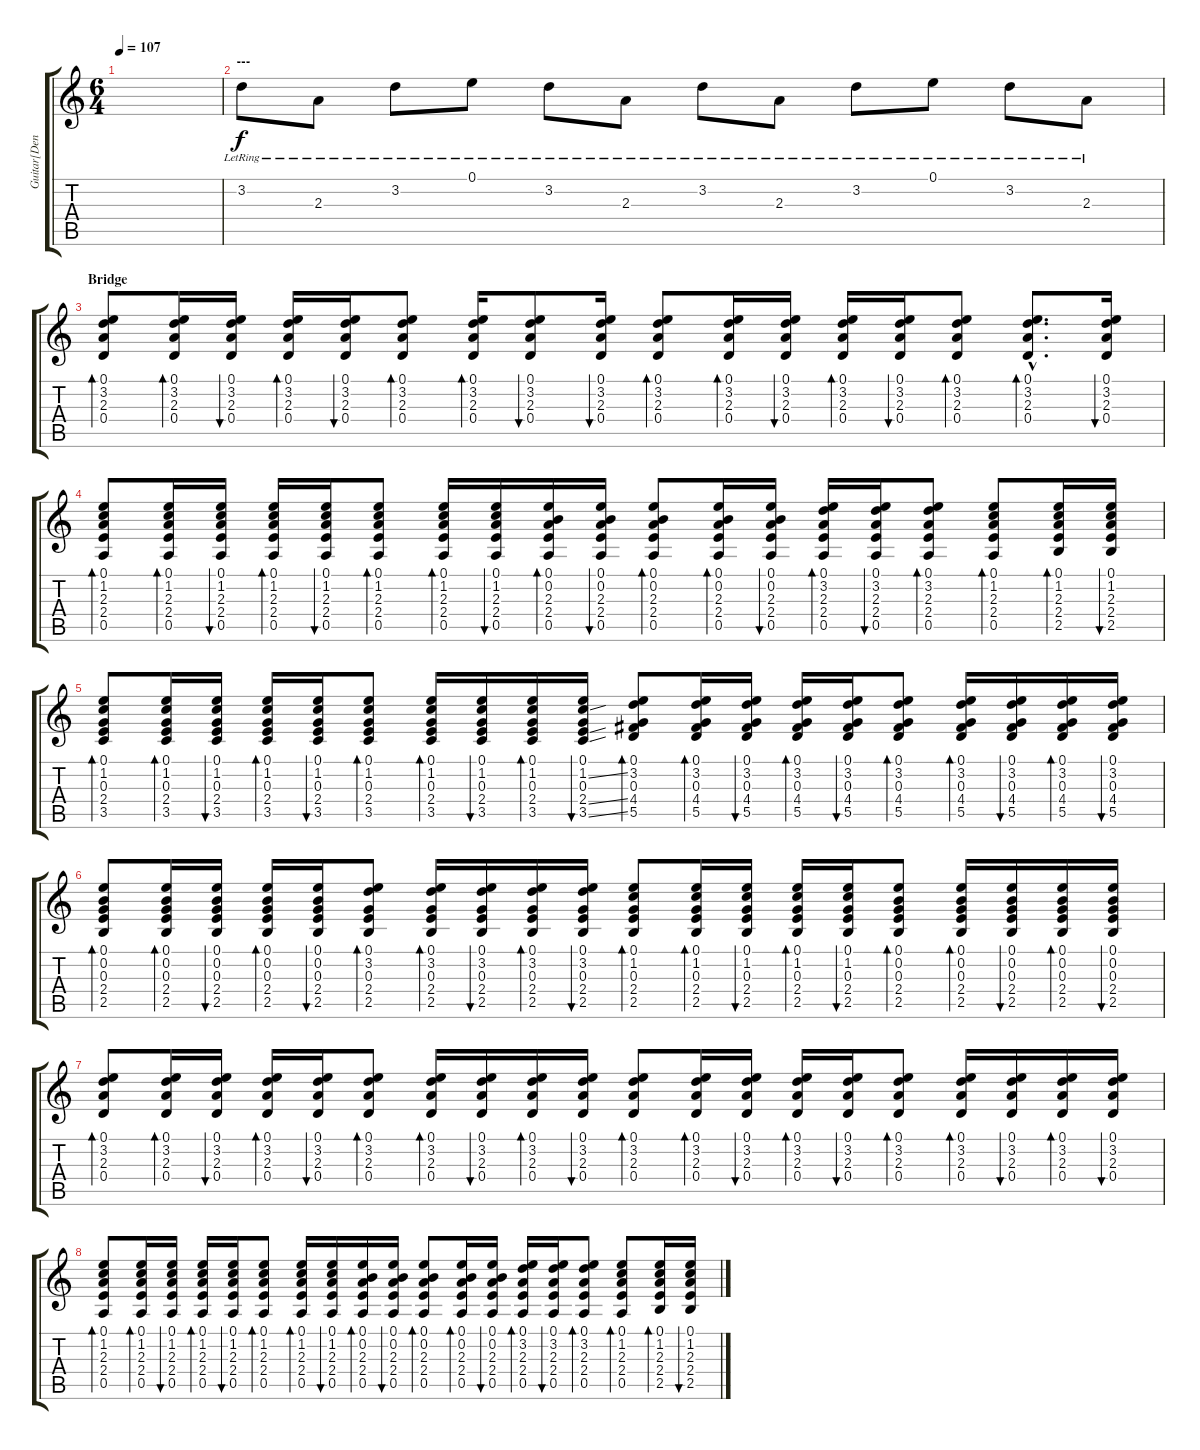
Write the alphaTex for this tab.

\track ("Guitar[Den]" "Guitar[Den") {instrument acousticguitarsteel}
\staff {score tabs}
\tuning (E4 B3 G3 D3 A2 E2) {hide}
\ts (6 4)
\tempo 107
\clef g2
\ks c
|
\section ("" "---")
3.2{lr}.8 2.3{lr}.8 3.2{lr}.8 0.1{lr}.8 3.2{lr}.8 2.3{lr}.8 3.2{lr}.8 2.3{lr}.8 3.2{lr}.8 0.1{lr}.8 3.2{lr}.8 2.3{lr}.8 |
\section ("" "Bridge")
(0.1 3.2 2.3 0.4).8{bd 30} (0.1 3.2 2.3 0.4).16{bd 30} (0.1 3.2 2.3 0.4).16{bu 30} (0.1 3.2 2.3 0.4).16{bd 30} (0.1 3.2 2.3 0.4).16{bu 30} (0.1 3.2 2.3 0.4).8{bd 30} (0.1 3.2 2.3 0.4).16{bd 30} (0.1 3.2 2.3 0.4).8{bu 30} (0.1 3.2 2.3 0.4).16{bu 30} (0.1 3.2 2.3 0.4).8{bd 30} (0.1 3.2 2.3 0.4).16{bd 30} (0.1 3.2 2.3 0.4).16{bu 30} (0.1 3.2 2.3 0.4).16{bd 30} (0.1 3.2 2.3 0.4).16{bu 30} (0.1 3.2 2.3 0.4).8{bd 30} (0.1{hac} 3.2{hac} 2.3{hac} 0.4{hac}).8{d bd 30} (0.1 3.2 2.3 0.4).16{bu 30} |
(0.1 1.2 2.3 2.4 0.5).8{bd 30} (0.1 1.2 2.3 2.4 0.5).16{bd 30} (0.1 1.2 2.3 2.4 0.5).16{bu 30} (0.1 1.2 2.3 2.4 0.5).16{bd 30} (0.1 1.2 2.3 2.4 0.5).16{bu 30} (0.1 1.2 2.3 2.4 0.5).8{bd 30} (0.1 1.2 2.3 2.4 0.5).16{bd 30} (0.1 1.2 2.3 2.4 0.5).16{bu 30} (0.1 0.2 2.3 2.4 0.5).16{bd 30} (0.1 0.2 2.3 2.4 0.5).16{bu 30} (0.1 0.2 2.3 2.4 0.5).8{bd 30} (0.1 0.2 2.3 2.4 0.5).16{bd 30} (0.1 0.2 2.3 2.4 0.5).16{bu 30} (0.1 3.2 2.3 2.4 0.5).16{bd 30} (0.1 3.2 2.3 2.4 0.5).16{bu 30} (0.1 3.2 2.3 2.4 0.5).8{bd 30} (0.1 1.2 2.3 2.4 0.5).8{bd 30} (0.1 1.2 2.3 2.4 2.5).16{bd 30} (0.1 1.2 2.3 2.4 2.5).16{bu 30} |
(0.1 1.2 0.3 2.4 3.5).8{bd 30} (0.1 1.2 0.3 2.4 3.5).16{bd 30} (0.1 1.2 0.3 2.4 3.5).16{bu 30} (0.1 1.2 0.3 2.4 3.5).16{bd 30} (0.1 1.2 0.3 2.4 3.5).16{bu 30} (0.1 1.2 0.3 2.4 3.5).8{bd 30} (0.1 1.2 0.3 2.4 3.5).16{bd 30} (0.1 1.2 0.3 2.4 3.5).16{bu 30} (0.1 1.2 0.3 2.4 3.5).16{bd 30} (0.1 1.2{ss} 0.3 2.4{ss} 3.5{ss}).16{bu 30} (0.1 3.2 0.3 4.4 5.5).8{bd 30} (0.1 3.2 0.3 4.4 5.5).16{bd 30} (0.1 3.2 0.3 4.4 5.5).16{bu 30} (0.1 3.2 0.3 4.4 5.5).16{bd 30} (0.1 3.2 0.3 4.4 5.5).16{bu 30} (0.1 3.2 0.3 4.4 5.5).8{bd 30} (0.1 3.2 0.3 4.4 5.5).16{bd 30} (0.1 3.2 0.3 4.4 5.5).16{bu 30} (0.1 3.2 0.3 4.4 5.5).16{bd 30} (0.1 3.2 0.3 4.4 5.5).16{bu 30} |
(0.1 0.2 0.3 2.4 2.5).8{bd 30} (0.1 0.2 0.3 2.4 2.5).16{bd 30} (0.1 0.2 0.3 2.4 2.5).16{bu 30} (0.1 0.2 0.3 2.4 2.5).16{bd 30} (0.1 0.2 0.3 2.4 2.5).16{bu 30} (0.1 3.2 0.3 2.4 2.5).8{bd 30} (0.1 3.2 0.3 2.4 2.5).16{bd 30} (0.1 3.2 0.3 2.4 2.5).16{bu 30} (0.1 3.2 0.3 2.4 2.5).16{bd 30} (0.1 3.2 0.3 2.4 2.5).16{bu 30} (0.1 1.2 0.3 2.4 2.5).8{bd 30} (0.1 1.2 0.3 2.4 2.5).16{bd 30} (0.1 1.2 0.3 2.4 2.5).16{bu 30} (0.1 1.2 0.3 2.4 2.5).16{bd 30} (0.1 1.2 0.3 2.4 2.5).16{bu 30} (0.1 0.2 0.3 2.4 2.5).8{bd 30} (0.1 0.2 0.3 2.4 2.5).16{bd 30} (0.1 0.2 0.3 2.4 2.5).16{bu 30} (0.1 0.2 0.3 2.4 2.5).16{bd 30} (0.1 0.2 0.3 2.4 2.5).16{bu 30} |
(0.1 3.2 2.3 0.4).8{bd 30} (0.1 3.2 2.3 0.4).16{bd 30} (0.1 3.2 2.3 0.4).16{bu 30} (0.1 3.2 2.3 0.4).16{bd 30} (0.1 3.2 2.3 0.4).16{bu 30} (0.1 3.2 2.3 0.4).8{bd 30} (0.1 3.2 2.3 0.4).16{bd 30} (0.1 3.2 2.3 0.4).16{bu 30} (0.1 3.2 2.3 0.4).16{bd 30} (0.1 3.2 2.3 0.4).16{bu 30} (0.1 3.2 2.3 0.4).8{bd 30} (0.1 3.2 2.3 0.4).16{bd 30} (0.1 3.2 2.3 0.4).16{bu 30} (0.1 3.2 2.3 0.4).16{bd 30} (0.1 3.2 2.3 0.4).16{bu 30} (0.1 3.2 2.3 0.4).8{bd 30} (0.1 3.2 2.3 0.4).16{bd 30} (0.1 3.2 2.3 0.4).16{bu 30} (0.1 3.2 2.3 0.4).16{bd 30} (0.1 3.2 2.3 0.4).16{bu 30} |
(0.1 1.2 2.3 2.4 0.5).8{bd 30} (0.1 1.2 2.3 2.4 0.5).16{bd 30} (0.1 1.2 2.3 2.4 0.5).16{bu 30} (0.1 1.2 2.3 2.4 0.5).16{bd 30} (0.1 1.2 2.3 2.4 0.5).16{bu 30} (0.1 1.2 2.3 2.4 0.5).8{bd 30} (0.1 1.2 2.3 2.4 0.5).16{bd 30} (0.1 1.2 2.3 2.4 0.5).16{bu 30} (0.1 0.2 2.3 2.4 0.5).16{bd 30} (0.1 0.2 2.3 2.4 0.5).16{bu 30} (0.1 0.2 2.3 2.4 0.5).8{bd 30} (0.1 0.2 2.3 2.4 0.5).16{bd 30} (0.1 0.2 2.3 2.4 0.5).16{bu 30} (0.1 3.2 2.3 2.4 0.5).16{bd 30} (0.1 3.2 2.3 2.4 0.5).16{bu 30} (0.1 3.2 2.3 2.4 0.5).8{bd 30} (0.1 1.2 2.3 2.4 0.5).8{bd 30} (0.1 1.2 2.3 2.4 2.5).16{bd 30} (0.1 1.2 2.3 2.4 2.5).16{bu 30}
